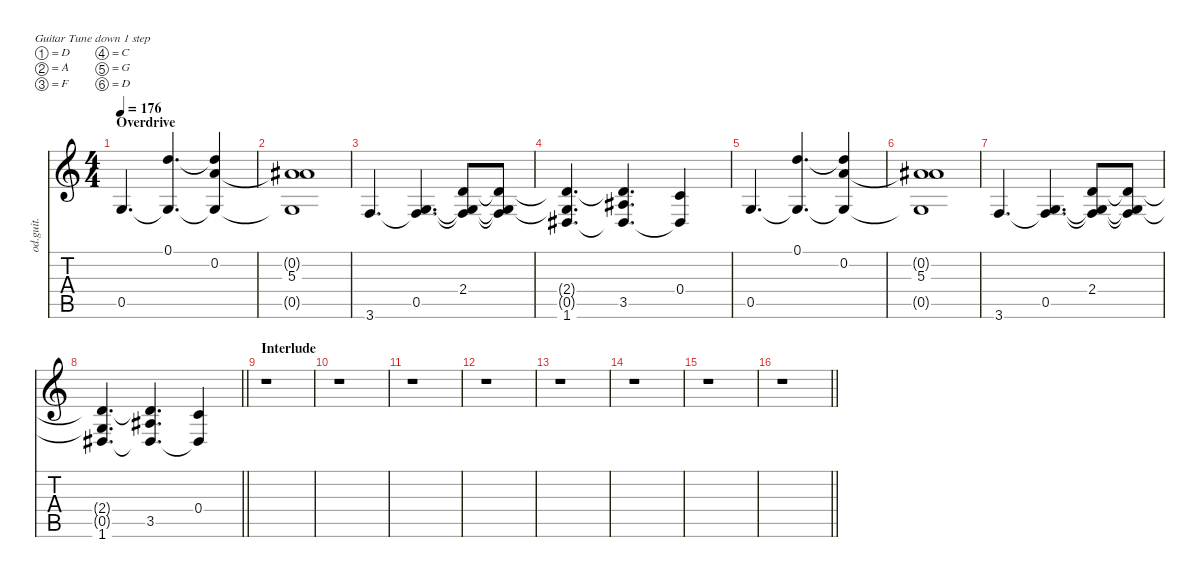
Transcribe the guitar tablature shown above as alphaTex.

\defaultSystemsLayout 4
\hideDynamics
\bracketExtendMode nobrackets
\track ("Overdrive" "od.guit.") {instrument overdrivenguitar}
\staff {score tabs}
\tuning (D4 A3 F3 C3 G2 D2)
\ts (4 4)
\section ("" "Overdrive")
\tempo 176
\clef g2
\ks c
0.5.4{d dy f} (0.1 0.5{t}).4{d} (0.1{t} 0.2 0.5{t}).4 |
(0.2{t} 5.3{acc #} 0.5{t}).1 |
3.6.4{d} (0.5 3.6{t}).4{d} (2.4 0.5{t} 3.6{t}).8 (2.4{t} 0.5{t} 3.6{t}).8 |
(2.4{t} 0.5{t} 1.6{acc #}).4{d} (2.4{t} 3.5{acc #} 1.6{t acc #}).4{d} (0.4 1.6{t acc #}).4 |
0.5.4{d} (0.1 0.5{t}).4{d} (0.1{t} 0.2 0.5{t}).4 |
(0.2{t} 5.3{acc #} 0.5{t}).1 |
3.6.4{d} (0.5 3.6{t}).4{d} (2.4 0.5{t} 3.6{t}).8 (2.4{t} 0.5{t} 3.6{t}).8 |
\barLineRight lightlight
(2.4{t} 0.5{t} 1.6{acc #}).4{d} (2.4{t} 3.5{acc #} 1.6{t acc #}).4{d} (0.4 1.6{t acc #}).4 |
\section ("" "Interlude")
r.1 |
r.1 |
r.1 |
r.1 |
r.1 |
r.1 |
r.1 |
\barLineRight lightlight
r.1
